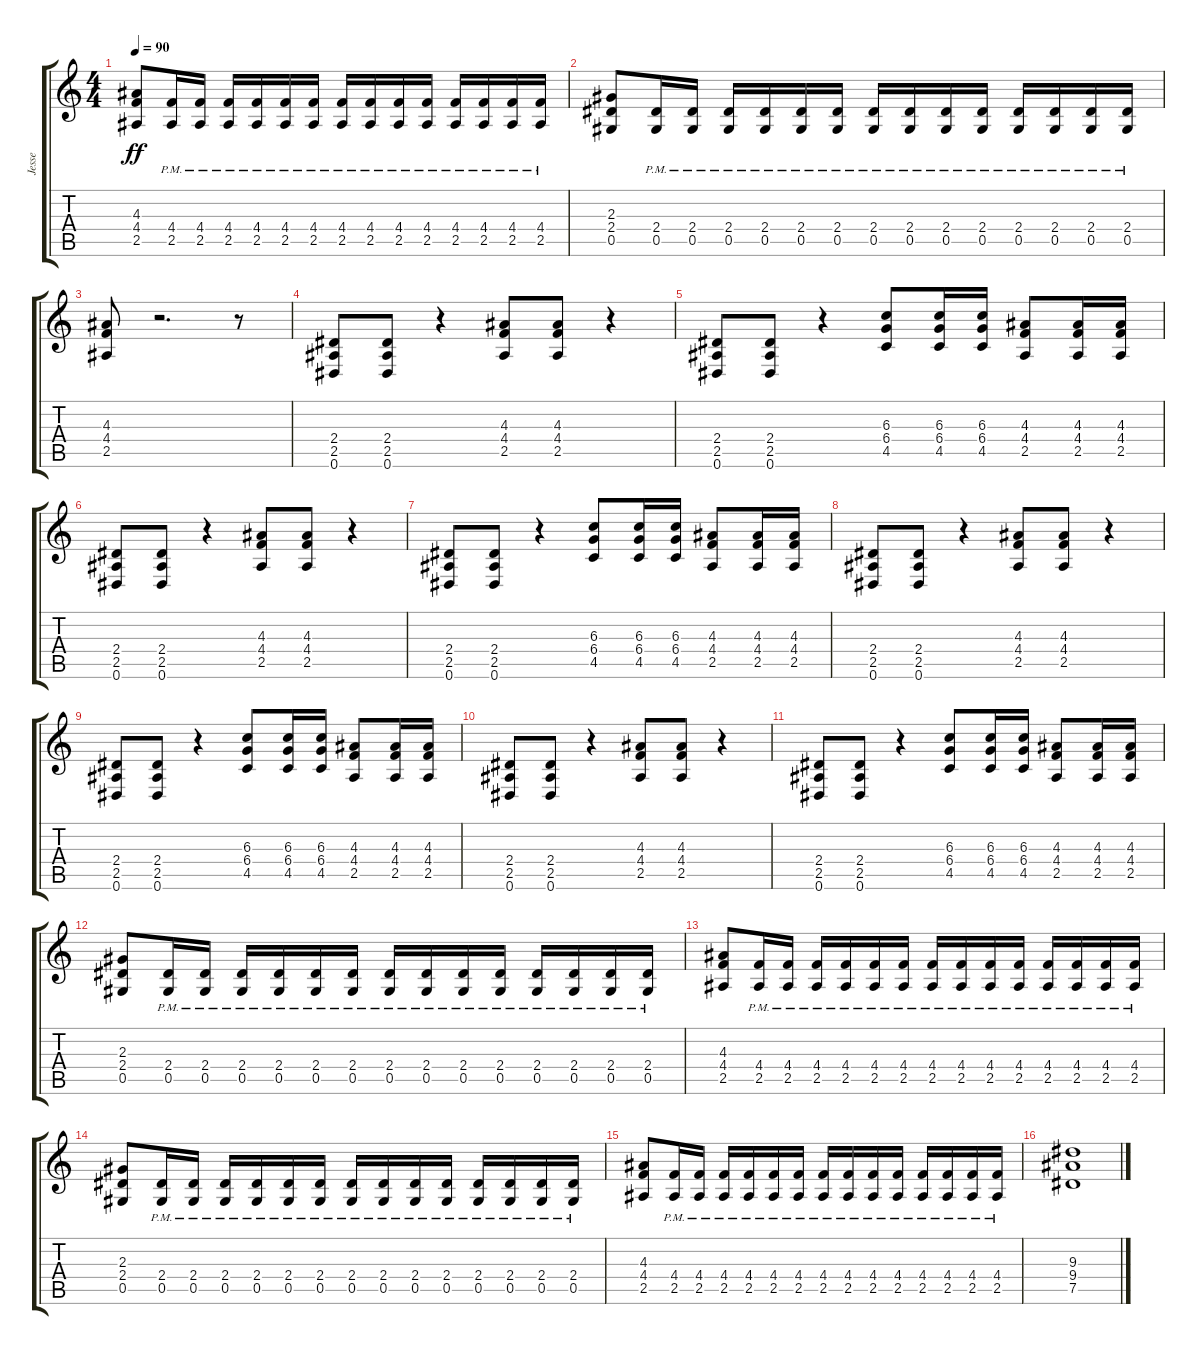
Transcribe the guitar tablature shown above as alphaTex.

\track ("Jesse" "Jesse") {instrument distortionguitar}
\staff {score tabs}
\tuning (Eb4 Bb3 Gb3 Db3 Ab2 Eb2) {hide}
\ts (4 4)
\tempo 90
\clef g2
\ks c
(4.3 4.4 2.5).8{dy ff} (4.4{pm} 2.5{pm}).16 (4.4{pm} 2.5{pm}).16 (4.4{pm} 2.5{pm}).16 (4.4{pm} 2.5{pm}).16 (4.4{pm} 2.5{pm}).16 (4.4{pm} 2.5{pm}).16 (4.4{pm} 2.5{pm}).16 (4.4{pm} 2.5{pm}).16 (4.4{pm} 2.5{pm}).16 (4.4{pm} 2.5{pm}).16 (4.4{pm} 2.5{pm}).16 (4.4{pm} 2.5{pm}).16 (4.4{pm} 2.5{pm}).16 (4.4{pm} 2.5{pm}).16 |
(2.3 2.4 0.5).8 (2.4{pm} 0.5{pm}).16 (2.4{pm} 0.5{pm}).16 (2.4{pm} 0.5{pm}).16 (2.4{pm} 0.5{pm}).16 (2.4{pm} 0.5{pm}).16 (2.4{pm} 0.5{pm}).16 (2.4{pm} 0.5{pm}).16 (2.4{pm} 0.5{pm}).16 (2.4{pm} 0.5{pm}).16 (2.4{pm} 0.5{pm}).16 (2.4{pm} 0.5{pm}).16 (2.4{pm} 0.5{pm}).16 (2.4{pm} 0.5{pm}).16 (2.4{pm} 0.5{pm}).16 |
(4.3 4.4 2.5).8 r.2{d} r.8 |
(2.4 2.5 0.6).8 (2.4 2.5 0.6).8 r.4 (4.3 4.4 2.5).8 (4.3 4.4 2.5).8 r.4 |
(2.4 2.5 0.6).8 (2.4 2.5 0.6).8 r.4 (6.3 6.4 4.5).8 (6.3 6.4 4.5).16 (6.3 6.4 4.5).16 (4.3 4.4 2.5).8 (4.3 4.4 2.5).16 (4.3 4.4 2.5).16 |
(2.4 2.5 0.6).8 (2.4 2.5 0.6).8 r.4 (4.3 4.4 2.5).8 (4.3 4.4 2.5).8 r.4 |
(2.4 2.5 0.6).8 (2.4 2.5 0.6).8 r.4 (6.3 6.4 4.5).8 (6.3 6.4 4.5).16 (6.3 6.4 4.5).16 (4.3 4.4 2.5).8 (4.3 4.4 2.5).16 (4.3 4.4 2.5).16 |
(2.4 2.5 0.6).8 (2.4 2.5 0.6).8 r.4 (4.3 4.4 2.5).8 (4.3 4.4 2.5).8 r.4 |
(2.4 2.5 0.6).8 (2.4 2.5 0.6).8 r.4 (6.3 6.4 4.5).8 (6.3 6.4 4.5).16 (6.3 6.4 4.5).16 (4.3 4.4 2.5).8 (4.3 4.4 2.5).16 (4.3 4.4 2.5).16 |
(2.4 2.5 0.6).8 (2.4 2.5 0.6).8 r.4 (4.3 4.4 2.5).8 (4.3 4.4 2.5).8 r.4 |
(2.4 2.5 0.6).8 (2.4 2.5 0.6).8 r.4 (6.3 6.4 4.5).8 (6.3 6.4 4.5).16 (6.3 6.4 4.5).16 (4.3 4.4 2.5).8 (4.3 4.4 2.5).16 (4.3 4.4 2.5).16 |
(2.3 2.4 0.5).8 (2.4{pm} 0.5{pm}).16 (2.4{pm} 0.5{pm}).16 (2.4{pm} 0.5{pm}).16 (2.4{pm} 0.5{pm}).16 (2.4{pm} 0.5{pm}).16 (2.4{pm} 0.5{pm}).16 (2.4{pm} 0.5{pm}).16 (2.4{pm} 0.5{pm}).16 (2.4{pm} 0.5{pm}).16 (2.4{pm} 0.5{pm}).16 (2.4{pm} 0.5{pm}).16 (2.4{pm} 0.5{pm}).16 (2.4{pm} 0.5{pm}).16 (2.4{pm} 0.5{pm}).16 |
(4.3 4.4 2.5).8 (4.4{pm} 2.5{pm}).16 (4.4{pm} 2.5{pm}).16 (4.4{pm} 2.5{pm}).16 (4.4{pm} 2.5{pm}).16 (4.4{pm} 2.5{pm}).16 (4.4{pm} 2.5{pm}).16 (4.4{pm} 2.5{pm}).16 (4.4{pm} 2.5{pm}).16 (4.4{pm} 2.5{pm}).16 (4.4{pm} 2.5{pm}).16 (4.4{pm} 2.5{pm}).16 (4.4{pm} 2.5{pm}).16 (4.4{pm} 2.5{pm}).16 (4.4{pm} 2.5{pm}).16 |
(2.3 2.4 0.5).8 (2.4{pm} 0.5{pm}).16 (2.4{pm} 0.5{pm}).16 (2.4{pm} 0.5{pm}).16 (2.4{pm} 0.5{pm}).16 (2.4{pm} 0.5{pm}).16 (2.4{pm} 0.5{pm}).16 (2.4{pm} 0.5{pm}).16 (2.4{pm} 0.5{pm}).16 (2.4{pm} 0.5{pm}).16 (2.4{pm} 0.5{pm}).16 (2.4{pm} 0.5{pm}).16 (2.4{pm} 0.5{pm}).16 (2.4{pm} 0.5{pm}).16 (2.4{pm} 0.5{pm}).16 |
(4.3 4.4 2.5).8 (4.4{pm} 2.5{pm}).16 (4.4{pm} 2.5{pm}).16 (4.4{pm} 2.5{pm}).16 (4.4{pm} 2.5{pm}).16 (4.4{pm} 2.5{pm}).16 (4.4{pm} 2.5{pm}).16 (4.4{pm} 2.5{pm}).16 (4.4{pm} 2.5{pm}).16 (4.4{pm} 2.5{pm}).16 (4.4{pm} 2.5{pm}).16 (4.4{pm} 2.5{pm}).16 (4.4{pm} 2.5{pm}).16 (4.4{pm} 2.5{pm}).16 (4.4{pm} 2.5{pm}).16 |
(9.3 9.4 7.5).1
